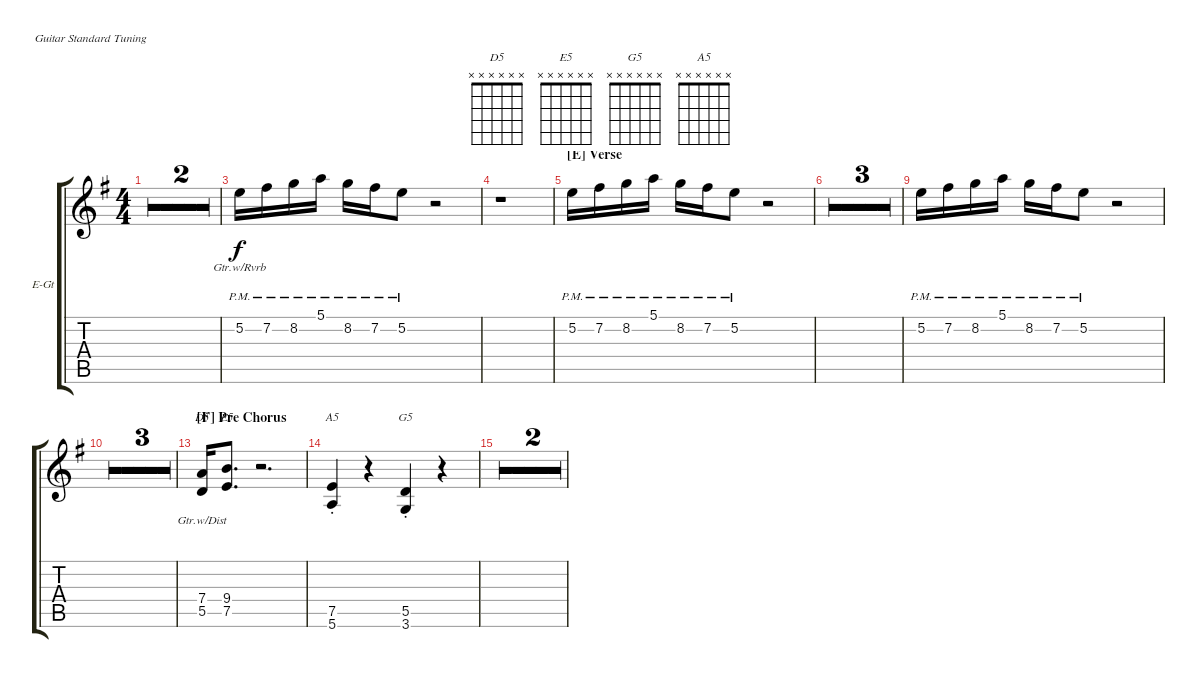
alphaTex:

\defaultSystemsLayout 4
\bracketExtendMode groupsimilarinstruments
\firstSystemTrackNameOrientation horizontal
\otherSystemsTrackNameOrientation horizontal
\track ("Jamie Cook" "E-Gt") {multiBarRest instrument overdrivenguitar}
\staff {score tabs}
\tuning (E4 B3 G3 D3 A2 E2)
\chord ("D5" x x x x x x)
\chord ("E5" x x x x x x)
\chord ("G5" x x x x x x)
\chord ("A5" x x x x x x)
\ts (4 4)
\tempo 90
\clef g2
\ks g
r.1{dy f} |
r.1 |
5.2{pm}.16{lyrics (0 "Gtr.w/Rvrb") lyrics (1 "") lyrics (2 "") lyrics (3 "") lyrics (4 "")} 7.2{pm}.16{lyrics (0 "") lyrics (1 "") lyrics (2 "") lyrics (3 "") lyrics (4 "")} 8.2{pm}.16{lyrics (0 "") lyrics (1 "") lyrics (2 "") lyrics (3 "") lyrics (4 "")} 5.1{pm}.16{lyrics (0 "") lyrics (1 "") lyrics (2 "") lyrics (3 "") lyrics (4 "")} 8.2{pm}.16{lyrics (0 "") lyrics (1 "") lyrics (2 "") lyrics (3 "") lyrics (4 "")} 7.2{pm}.16{lyrics (0 "") lyrics (1 "") lyrics (2 "") lyrics (3 "") lyrics (4 "")} 5.2{pm}.8{lyrics (0 "") lyrics (1 "") lyrics (2 "") lyrics (3 "") lyrics (4 "")} r.2 |
r.1 |
\section ("E" "Verse")
\scale
0.533734 5.2{pm}.16{lyrics (0 "") lyrics (1 "") lyrics (2 "") lyrics (3 "") lyrics (4 "")} 7.2{pm}.16{lyrics (0 "") lyrics (1 "") lyrics (2 "") lyrics (3 "") lyrics (4 "")} 8.2{pm}.16{lyrics (0 "") lyrics (1 "") lyrics (2 "") lyrics (3 "") lyrics (4 "")} 5.1{pm}.16{lyrics (0 "") lyrics (1 "") lyrics (2 "") lyrics (3 "") lyrics (4 "")} 8.2{pm}.16{lyrics (0 "") lyrics (1 "") lyrics (2 "") lyrics (3 "") lyrics (4 "")} 7.2{pm}.16{lyrics (0 "") lyrics (1 "") lyrics (2 "") lyrics (3 "") lyrics (4 "")} 5.2{pm}.8{lyrics (0 "") lyrics (1 "") lyrics (2 "") lyrics (3 "") lyrics (4 "")} r.2 |
\scale
0.466602 r.1 |
\scale 0
r.1 |
\scale 0
r.1 |
\scale
0.536588 5.2{pm}.16{lyrics (0 "") lyrics (1 "") lyrics (2 "") lyrics (3 "") lyrics (4 "")} 7.2{pm}.16{lyrics (0 "") lyrics (1 "") lyrics (2 "") lyrics (3 "") lyrics (4 "")} 8.2{pm}.16{lyrics (0 "") lyrics (1 "") lyrics (2 "") lyrics (3 "") lyrics (4 "")} 5.1{pm}.16{lyrics (0 "") lyrics (1 "") lyrics (2 "") lyrics (3 "") lyrics (4 "")} 8.2{pm}.16{lyrics (0 "") lyrics (1 "") lyrics (2 "") lyrics (3 "") lyrics (4 "")} 7.2{pm}.16{lyrics (0 "") lyrics (1 "") lyrics (2 "") lyrics (3 "") lyrics (4 "")} 5.2{pm}.8{lyrics (0 "") lyrics (1 "") lyrics (2 "") lyrics (3 "") lyrics (4 "")} r.2 |
\scale
0.463943 r.1 |
\scale 0
r.1 |
\scale 0
r.1 |
\section ("F" "Pre Chorus")
\scale
0.306978 (5.5 7.4).16{ch "D5" lyrics (0 "Gtr.w/Dist") lyrics (1 "") lyrics (2 "") lyrics (3 "") lyrics (4 "")} (7.5 9.4).8{d ch "E5" lyrics (0 "") lyrics (1 "") lyrics (2 "") lyrics (3 "") lyrics (4 "")} r.2{d} |
\scale
0.208626 (5.6{st} 7.5{st}).4{ch "A5"} r.4 (3.6{st} 5.5{st}).4{ch "G5"} r.4 |
\simile firstofdouble
\scale
0.265825 |
\simile secondofdouble
\scale
0.21809
